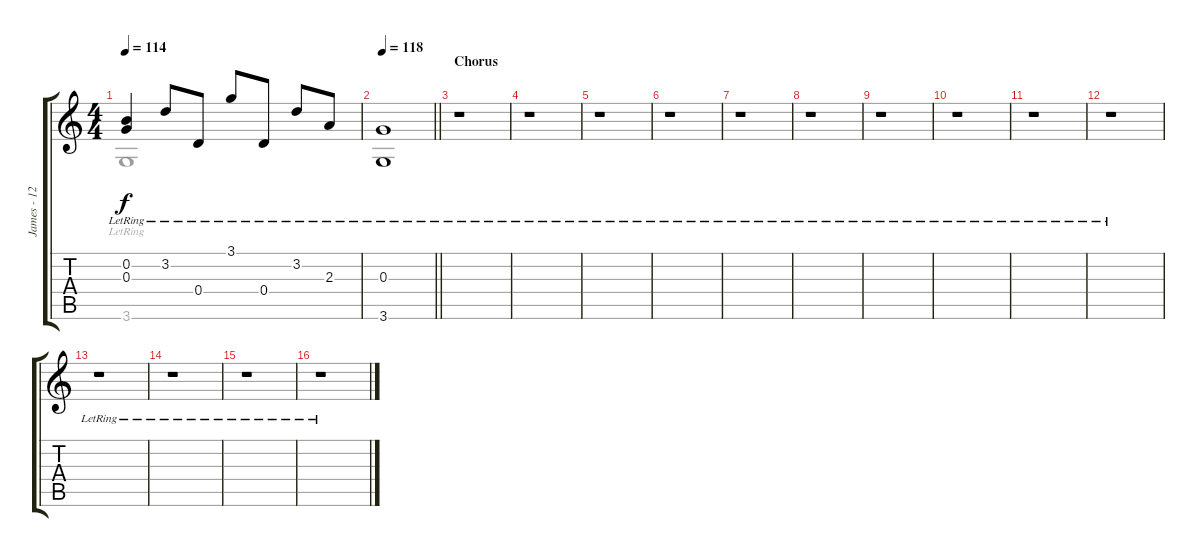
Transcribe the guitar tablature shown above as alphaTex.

\track ("James - 12 String Acoustic" "James - 12") {instrument acousticguitarsteel}
\staff {score tabs}
\tuning (E4 B3 G3 D3 A2 E2) {hide}
\voice
\ts (4 4)
\tempo 114
\clef g2
\ks c
(0.2{t} 0.3{lr}).4{dy f} 3.2{lr}.8 0.4{lr}.8 3.1{lr}.8 0.4{lr}.8 3.2{lr}.8 2.3{lr}.8 |
\tempo 118
\barLineRight lightlight
(0.3{lr} 3.6).1 |
\section ("" "Chorus")
r.1 |
r.1 |
r.1 |
r.1 |
r.1 |
r.1 |
r.1 |
r.1 |
r.1 |
r.1 |
r.1 |
r.1 |
r.1 |
r.1
\voice
\clef g2
\ottava regular
\simile none
\ks c
3.6{lr}.1{dy f} |
\barLineRight lightlight
|
|
|
|
|
|
|
|
|
|
|
|
|
|
